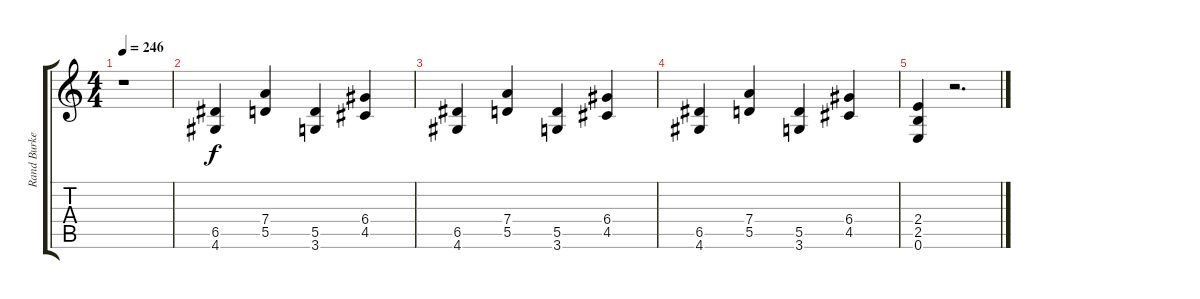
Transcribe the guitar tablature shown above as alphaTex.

\track ("Rand Burkey" "Rand Burke") {instrument distortionguitar}
\staff {score tabs}
\tuning (E4 B3 G3 D3 A2 E2) {hide}
\ts (4 4)
\tempo 246
\clef g2
\ks c
r.1{dy f} |
(6.5 4.6).4 (7.4 5.5).4 (5.5 3.6).4 (6.4 4.5).4 |
(6.5 4.6).4 (7.4 5.5).4 (5.5 3.6).4 (6.4 4.5).4 |
(6.5 4.6).4 (7.4 5.5).4 (5.5 3.6).4 (6.4 4.5).4 |
(2.4 2.5 0.6).4 r.2{d}
